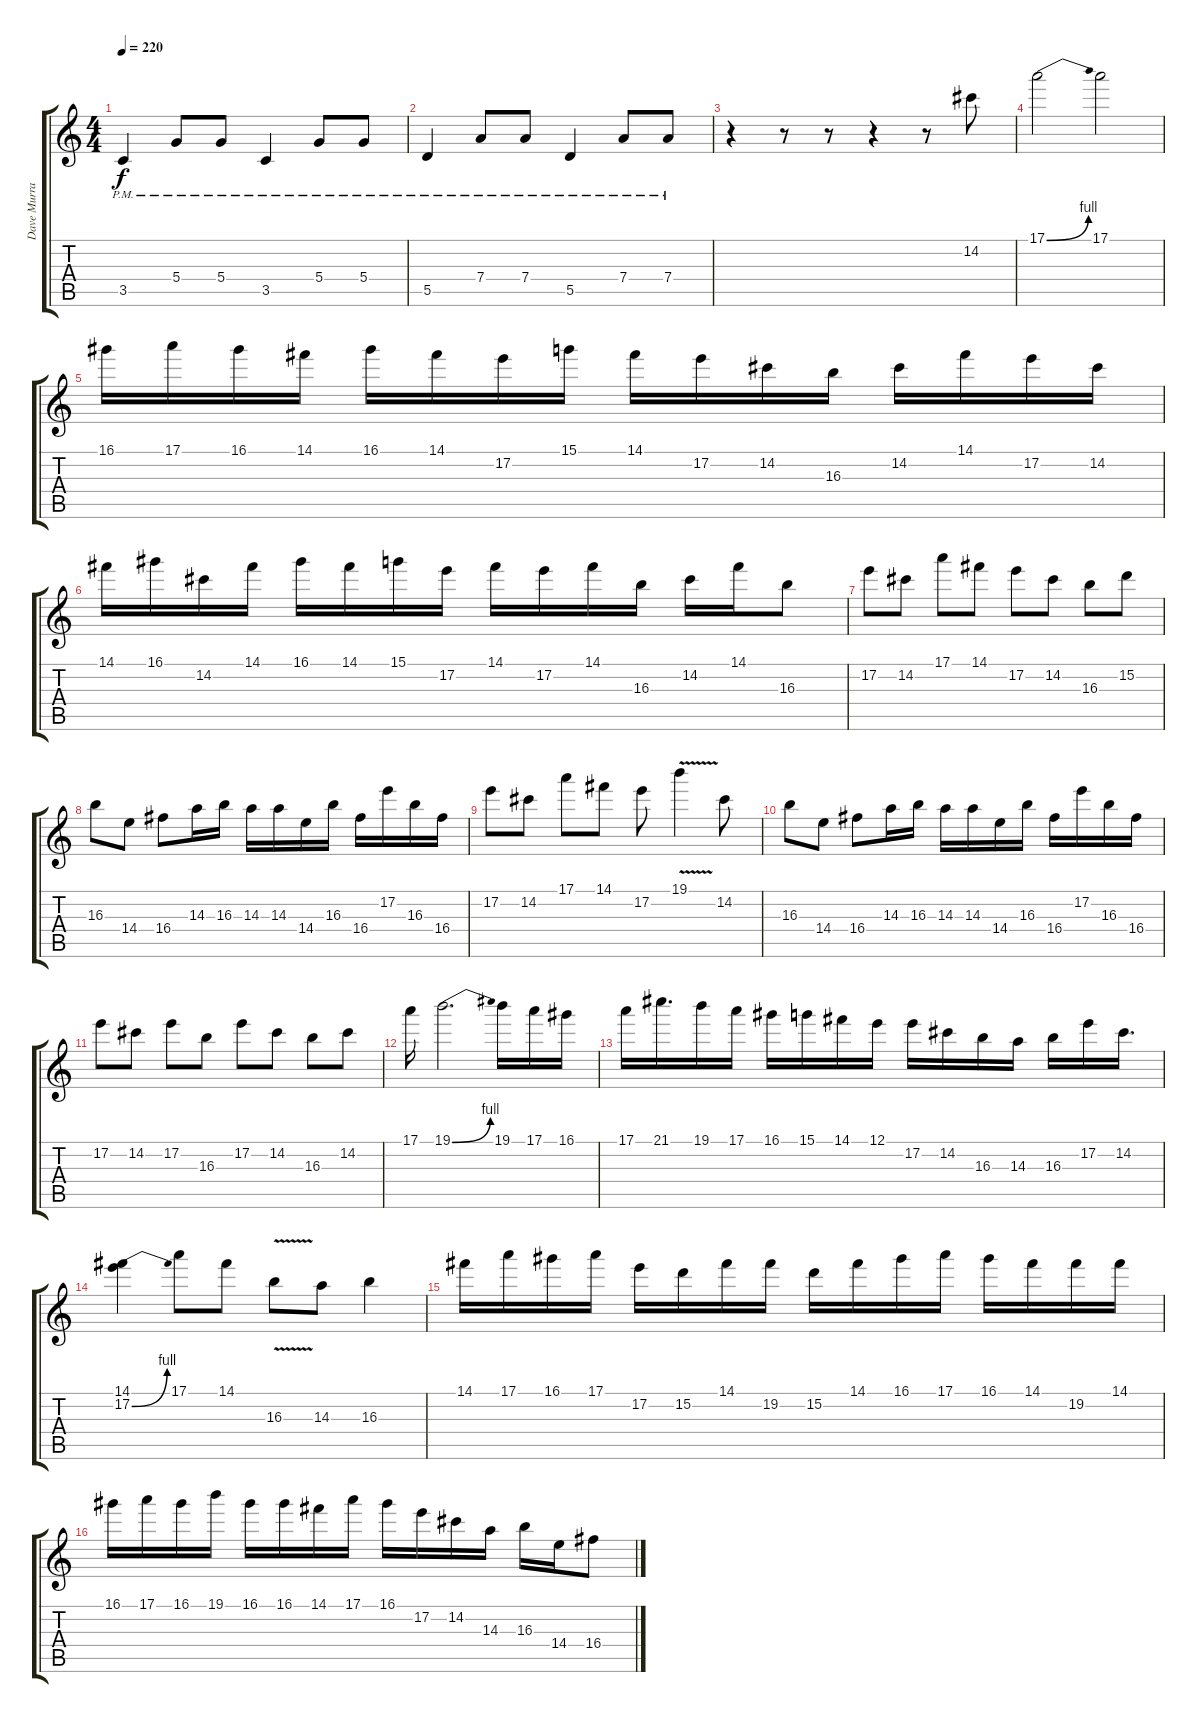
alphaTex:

\track ("Dave Murray" "Dave Murra") {instrument distortionguitar}
\staff {score tabs}
\tuning (E4 B3 G3 D3 A2 E2) {hide}
\ts (4 4)
\tempo 220
\clef g2
\ks c
3.5{pm}.4{dy f} 5.4{pm}.8 5.4{pm}.8 3.5{pm}.4 5.4{pm}.8 5.4{pm}.8 |
5.5{pm}.4 7.4{pm}.8 7.4{pm}.8 5.5{pm}.4 7.4{pm}.8 7.4{pm}.8 |
r.4{volume 16} r.8 r.8 r.4 r.8 14.2.8 |
17.1{be (bend 0 0 60 4)}.2 17.1.2 |
16.1.16 17.1.16 16.1.16 14.1.16 16.1.16 14.1.16 17.2.16 15.1.16 14.1.16 17.2.16 14.2.16 16.3.16 14.2.16 14.1.16 17.2.16 14.2.16 |
14.1.16 16.1.16 14.2.16 14.1.16 16.1.16 14.1.16 15.1.16 17.2.16 14.1.16 17.2.16 14.1.16 16.3.16 14.2.16 14.1.16 16.3.8 |
17.2.8 14.2.8 17.1.8 14.1.8 17.2.8 14.2.8 16.3.8 15.2.8 |
16.3.8 14.4.8 16.4.8 14.3.16 16.3.16 14.3.16 14.3.16 14.4.16 16.3.16 16.4.16 17.2.16 16.3.16 16.4.16 |
17.2.8 14.2.8 17.1.8 14.1.8 17.2.8 19.1{v}.4 14.2.8 |
16.3.8 14.4.8 16.4.8 14.3.16 16.3.16 14.3.16 14.3.16 14.4.16 16.3.16 16.4.16 17.2.16 16.3.16 16.4.16 |
17.2.8 14.2.8 17.2.8 16.3.8 17.2.8 14.2.8 16.3.8 14.2.8 |
17.1.16 19.1{be (bend 0 0 60 4)}.2{d} 19.1.16 17.1.16 16.1.16 |
17.1.16 21.1.16{d} 19.1.16 17.1.16 16.1.16 15.1.16 14.1.16 12.1.16 17.2.16 14.2.16 16.3.16 14.3.16 16.3.16 17.2.16 14.2.16{d} |
(14.1 17.2{be (bend 0 0 60 4)}).4 17.1.8 14.1.8 16.3{v}.8 14.3.8 16.3.4 |
14.1.16 17.1.16 16.1.16 17.1.16 17.2.16 15.2.16 14.1.16 19.2.16 15.2.16 14.1.16 16.1.16 17.1.16 16.1.16 14.1.16 19.2.16 14.1.16 |
16.1.16 17.1.16 16.1.16 19.1.16 16.1.16 16.1.16 14.1.16 17.1.16 16.1.16 17.2.16 14.2.16 14.3.16 16.3.16 14.4.16 16.4.8
